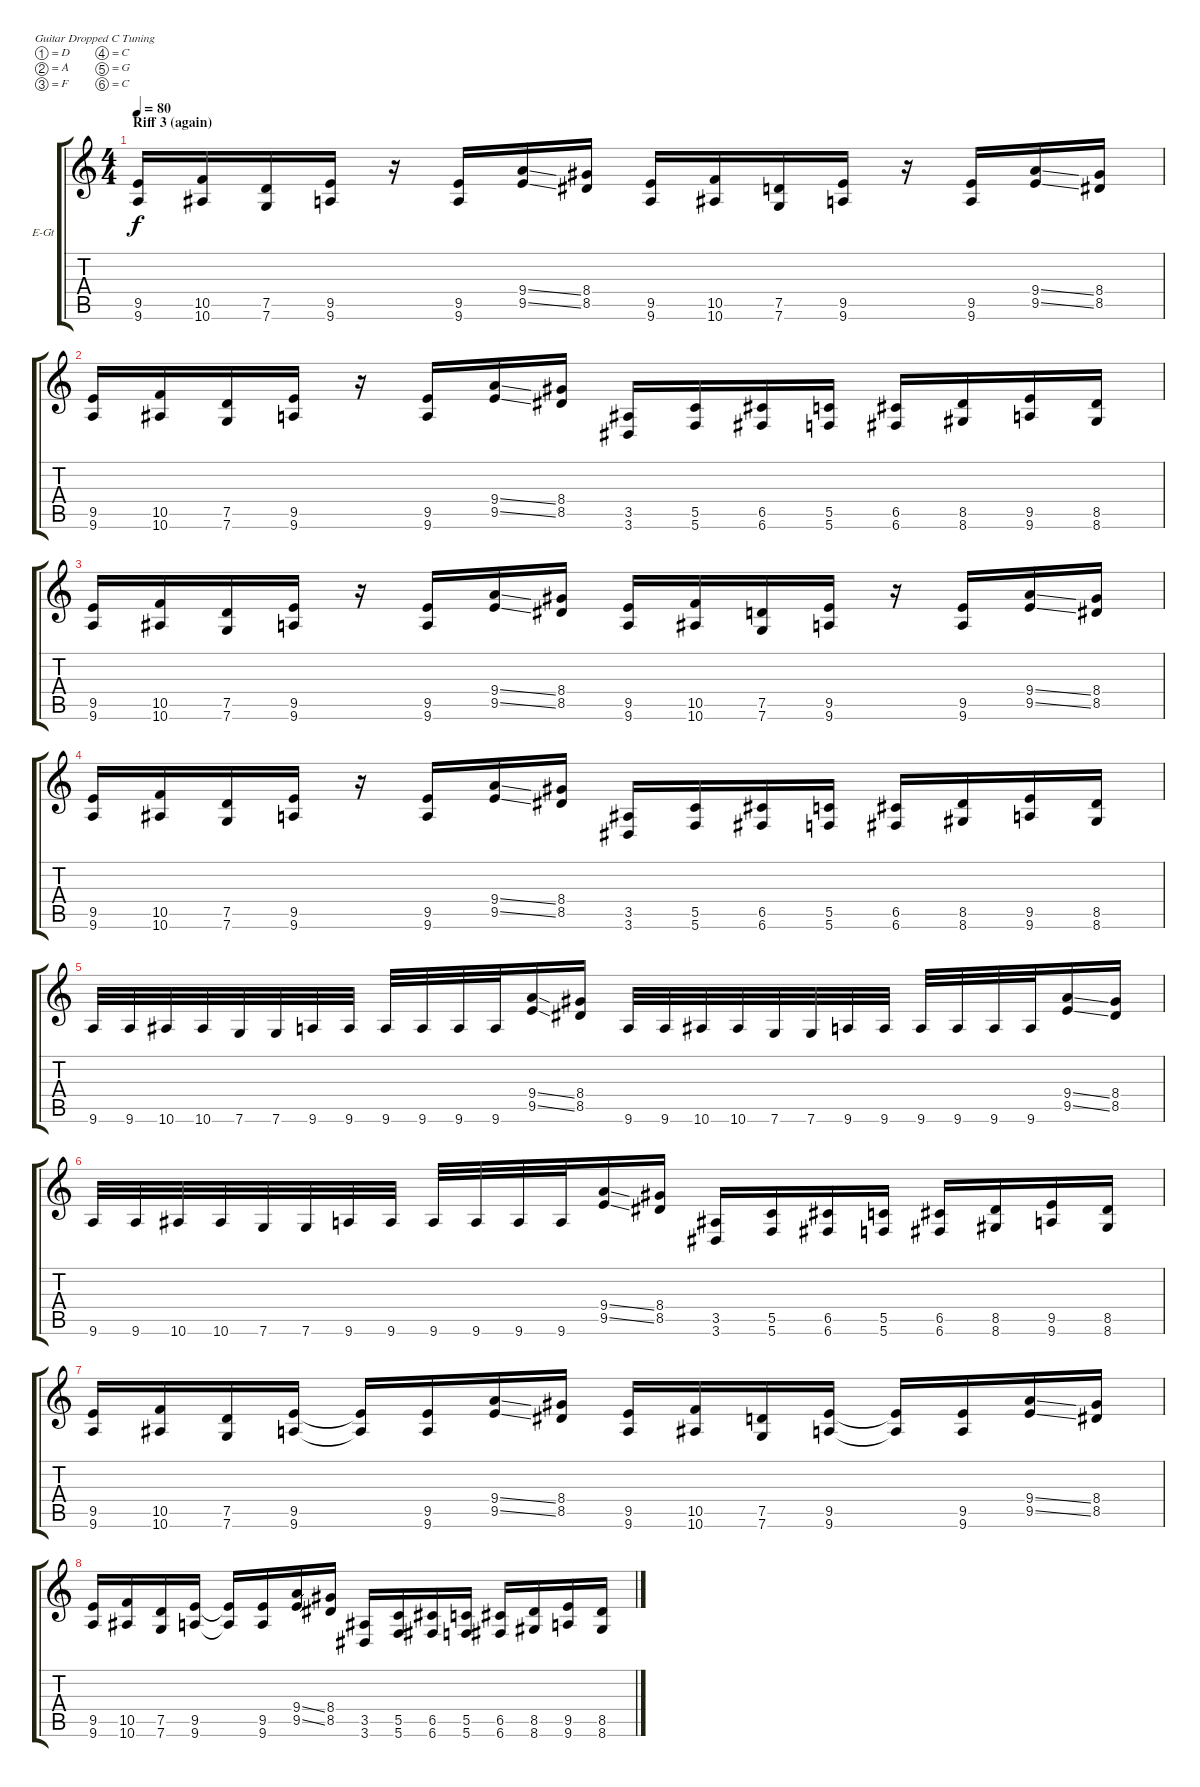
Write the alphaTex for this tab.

\bracketExtendMode groupsimilarinstruments
\firstSystemTrackNameOrientation horizontal
\otherSystemsTrackNameOrientation horizontal
\track ("Guitar" "E-Gt") {instrument distortionguitar}
\staff {score tabs}
\tuning (D4 A3 F3 C3 G2 C2)
\ts (4 4)
\section ("" "Riff 3 (again)")
\tempo 80
\clef g2
\ks c
(9.5 9.6).16{dy f} (10.5 10.6).16 (7.5 7.6).16 (9.5 9.6).16 r.16 (9.5 9.6).16 (9.4{ss} 9.5{ss}).16 (8.4 8.5).16 (9.5 9.6).16 (10.5 10.6).16 (7.5 7.6).16 (9.5 9.6).16 r.16 (9.5 9.6).16 (9.4{ss} 9.5{ss}).16 (8.4 8.5).16 |
(9.5 9.6).16 (10.5 10.6).16 (7.5 7.6).16 (9.5 9.6).16 r.16 (9.5 9.6).16 (9.4{ss} 9.5{ss}).16 (8.4 8.5).16 (3.5 3.6).16 (5.5 5.6).16 (6.5 6.6).16 (5.5 5.6).16 (6.5 6.6).16 (8.5 8.6).16 (9.5 9.6).16 (8.5 8.6).16 |
(9.5 9.6).16 (10.5 10.6).16 (7.5 7.6).16 (9.5 9.6).16 r.16 (9.5 9.6).16 (9.4{ss} 9.5{ss}).16 (8.4 8.5).16 (9.5 9.6).16 (10.5 10.6).16 (7.5 7.6).16 (9.5 9.6).16 r.16 (9.5 9.6).16 (9.4{ss} 9.5{ss}).16 (8.4 8.5).16 |
(9.5 9.6).16 (10.5 10.6).16 (7.5 7.6).16 (9.5 9.6).16 r.16 (9.5 9.6).16 (9.4{ss} 9.5{ss}).16 (8.4 8.5).16 (3.5 3.6).16 (5.5 5.6).16 (6.5 6.6).16 (5.5 5.6).16 (6.5 6.6).16 (8.5 8.6).16 (9.5 9.6).16 (8.5 8.6).16 |
9.6.32 9.6.32 10.6.32 10.6.32 7.6.32 7.6.32 9.6.32 9.6.32 9.6.32 9.6.32 9.6.32 9.6.32 (9.4{ss} 9.5{ss}).16 (8.4 8.5).16 9.6.32 9.6.32 10.6.32 10.6.32 7.6.32 7.6.32 9.6.32 9.6.32 9.6.32 9.6.32 9.6.32 9.6.32 (9.4{ss} 9.5{ss}).16 (8.4 8.5).16 |
9.6.32 9.6.32 10.6.32 10.6.32 7.6.32 7.6.32 9.6.32 9.6.32 9.6.32 9.6.32 9.6.32 9.6.32 (9.4{ss} 9.5{ss}).16 (8.4 8.5).16 (3.5 3.6).16 (5.5 5.6).16 (6.5 6.6).16 (5.5 5.6).16 (6.5 6.6).16 (8.5 8.6).16 (9.5 9.6).16 (8.5 8.6).16 |
(9.5 9.6).16 (10.5 10.6).16 (7.5 7.6).16 (9.5 9.6).16 (9.5{t} 9.6{t}).16 (9.5 9.6).16 (9.4{ss} 9.5{ss}).16 (8.4 8.5).16 (9.5 9.6).16 (10.5 10.6).16 (7.5 7.6).16 (9.5 9.6).16 (9.5{t} 9.6{t}).16 (9.5 9.6).16 (9.4{ss} 9.5{ss}).16 (8.4 8.5).16 |
(9.5 9.6).16 (10.5 10.6).16 (7.5 7.6).16 (9.5 9.6).16 (9.5{t} 9.6{t}).16 (9.5 9.6).16 (9.4{ss} 9.5{ss}).16 (8.4 8.5).16 (3.5 3.6).16 (5.5 5.6).16 (6.5 6.6).16 (5.5 5.6).16 (6.5 6.6).16 (8.5 8.6).16 (9.5 9.6).16 (8.5 8.6).16
